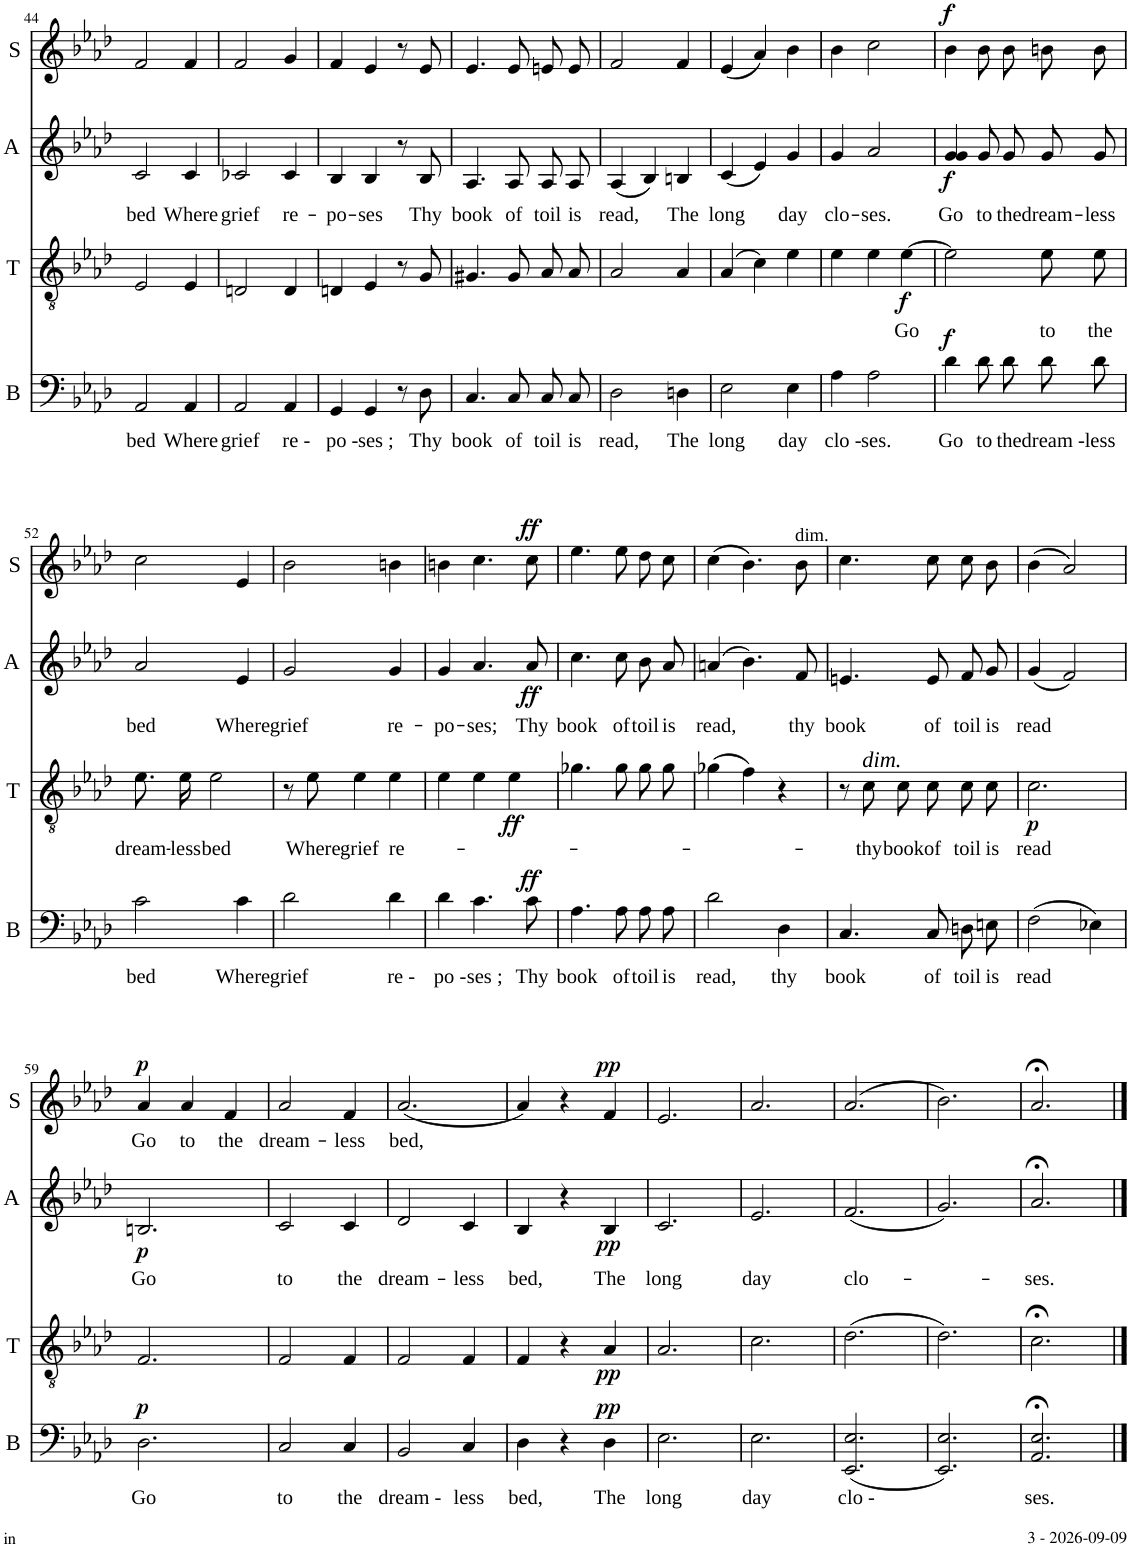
**kern	**text	**dynam	**kern	**text	**dynam	**kern	**text	**dynam	**kern	**text	**dynam
*part4	*part4	*part4	*part3	*part3	*part3	*part2	*part2	*part2	*part1	*part1	*part1
*staff4	*staff4	*staff4	*staff3	*staff3	*staff3	*staff2	*staff2	*staff2	*staff1	*staff1	*staff1
*I"Basses	*	*	*I"Tenors	*	*	*I"Alto	*	*	*I"Soprano	*	*
*I'B	*	*	*I'T	*	*	*I'A	*	*	*I'S	*	*
!!LO:PB:g=z
*clefF4	*	*	*clefGv2	*	*	*clefG2	*	*	*clefG2	*	*
*k[b-e-a-d-]	*	*	*k[b-e-a-d-]	*	*	*k[b-e-a-d-]	*	*	*k[b-e-a-d-]	*	*
*M3/4	*	*	*M3/4	*	*	*M3/4	*	*	*M3/4	*	*
=44	=44	=44	=44	=44	=44	=44	=44	=44	=44	=44	=44
!	!LO:LY:b	!	!	!	!	!	!LO:LY:b	!	!	!	!
2AA-/	bed	.	2E-/	.	.	2c/	bed	.	2f/	.	.
!	!LO:LY:b	!	!	!	!	!	!LO:LY:b	!	!	!	!
4AA-/	Where	.	4E-/	.	.	4c/	Where	.	4f/	.	.
=45	=45	=45	=45	=45	=45	=45	=45	=45	=45	=45	=45
!	!LO:LY:b	!	!	!	!	!	!LO:LY:b	!	!	!	!
2AA-/	grief	.	2Dn/	.	.	2c-X/	grief	.	2f/	.	.
!	!LO:LY:b	!	!	!	!	!	!LO:LY:b	!	!	!	!
4AA-/	re -	.	4D/	.	.	4c-/	re-	.	4g/	.	.
=46	=46	=46	=46	=46	=46	=46	=46	=46	=46	=46	=46
!	!LO:LY:b	!	!	!	!	!	!LO:LY:b	!	!	!	!
4GG/	po -	.	4Dn/	.	.	4B-/	-po-	.	4f/	.	.
!	!LO:LY:b	!	!	!	!	!	!LO:LY:b	!	!	!	!
4GG/	ses ;	.	4E-/	.	.	4B-/	-ses	.	4e-/	.	.
8r	.	.	8r	.	.	8r	.	.	8r	.	.
!	!LO:LY:b	!	!	!	!	!	!LO:LY:b	!	!	!	!
8D-\	Thy	.	8G/	.	.	8B-/	Thy	.	8e-/	.	.
=47	=47	=47	=47	=47	=47	=47	=47	=47	=47	=47	=47
!	!LO:LY:b	!	!	!	!	!	!LO:LY:b	!	!	!	!
4.C/	book	.	4.G#X/	.	.	4.A-/	book	.	4.e-/	.	.
!	!LO:LY:b	!	!	!	!	!	!LO:LY:b	!	!	!	!
8C/	of	.	8G#/	.	.	8A-/	of	.	8e-/	.	.
!	!LO:LY:b	!	!	!	!	!	!LO:LY:b	!	!	!	!
8C/L	toil	.	8A-/L	.	.	8A-/L	toil	.	8en/L	.	.
!	!LO:LY:b	!	!	!	!	!	!LO:LY:b	!	!	!	!
8C/J	is	.	8A-/J	.	.	8A-/J	is	.	8e/J	.	.
=48	=48	=48	=48	=48	=48	=48	=48	=48	=48	=48	=48
!	!LO:LY:b	!	!	!	!	!	!LO:LY:b	!	!	!	!
2D-\	read,	.	2A-/	.	.	(4A-/	read,	.	2f/	.	.
.	.	.	.	.	.	4B-/)	.	.	.	.	.
!	!LO:LY:b	!	!	!	!	!	!LO:LY:b	!	!	!	!
4Dn\	The	.	4A-/	.	.	4Bn/	The	.	4f/	.	.
=49	=49	=49	=49	=49	=49	=49	=49	=49	=49	=49	=49
!	!LO:LY:b	!	!	!	!	!	!LO:LY:b	!	!	!	!
2E-\	long	.	(4A-/	.	.	(4c/	long	.	(4e-/	.	.
.	.	.	4c\)	.	.	4e-/)	.	.	4a-/)	.	.
!	!LO:LY:b	!	!	!	!	!	!LO:LY:b	!	!	!	!
4E-\	day	.	4e-\	.	.	4g/	day	.	4b-\	.	.
=50	=50	=50	=50	=50	=50	=50	=50	=50	=50	=50	=50
!	!LO:LY:b	!	!	!	!	!	!LO:LY:b	!	!	!	!
4A-\	clo -	.	4e-\	.	.	4g/	clo-	.	4b-\	.	.
!	!LO:LY:b	!	!	!	!	!	!LO:LY:b	!	!	!	!
2A-\	ses.	.	4e-\	.	.	2a-/	-ses.	.	2cc\	.	.
!	!	!	!	!LO:LY:b	!LO:DY:b	!	!	!	!	!	!
.	.	.	[4e-\	Go	f	.	.	.	.	.	.
=51	=51	=51	=51	=51	=51	=51	=51	=51	=51	=51	=51
!	!LO:LY:b	!LO:DY:a	!	!	!	!	!LO:LY:b	!LO:DY:b	!	!	!LO:DY:a
4d-\	Go	f	2e-\]	.	.	4g/ 4g/	Go	f	4b-\	.	f
!	!LO:LY:b	!	!	!	!	!	!LO:LY:b	!	!	!	!
8d-\L	to	.	.	.	.	8g/L	to	.	8b-\L	.	.
!	!LO:LY:b	!	!	!	!	!	!LO:LY:b	!	!	!	!
8d-\J	the	.	.	.	.	8g/J	the	.	8b-\J	.	.
!	!LO:LY:b	!	!	!LO:LY:b	!	!	!LO:LY:b	!	!	!	!
8d-\L	dream -	.	8e-\L	to	.	8g/L	dream-	.	8bn\L	.	.
!	!LO:LY:b	!	!	!LO:LY:b	!	!	!LO:LY:b	!	!	!	!
8d-\J	less	.	8e-\J	the	.	8g/J	-less	.	8b\J	.	.
!!LO:LB:g=z
=52	=52	=52	=52	=52	=52	=52	=52	=52	=52	=52	=52
!	!LO:LY:b	!	!	!LO:LY:b	!	!	!LO:LY:b	!	!	!	!
2c\	bed	.	8.e-\L	dream-	.	2a-/	bed	.	2cc\	.	.
!	!	!	!	!LO:LY:b	!	!	!	!	!	!	!
.	.	.	16e-\Jk	-less	.	.	.	.	.	.	.
!	!	!	!	!LO:LY:b	!	!	!	!	!	!	!
.	.	.	2e-\	bed	.	.	.	.	.	.	.
!	!LO:LY:b	!	!	!	!	!	!LO:LY:b	!	!	!	!
4c\	Where	.	.	.	.	4e-/	Where	.	4e-/	.	.
=53	=53	=53	=53	=53	=53	=53	=53	=53	=53	=53	=53
!	!LO:LY:b	!	!	!	!	!	!LO:LY:b	!	!	!	!
2d-\	grief	.	8r	.	.	2g/	grief	.	2b-\	.	.
!	!	!	!	!LO:LY:b	!	!	!	!	!	!	!
.	.	.	8e-\	Where	.	.	.	.	.	.	.
!	!	!	!	!LO:LY:b	!	!	!	!	!	!	!
.	.	.	4e-\	grief	.	.	.	.	.	.	.
!	!LO:LY:b	!	!	!LO:LY:b	!	!	!LO:LY:b	!	!	!	!
4d-\	re -	.	4e-\	re-	.	4g/	re-	.	4bn\	.	.
=54	=54	=54	=54	=54	=54	=54	=54	=54	=54	=54	=54
!	!LO:LY:b	!	!	!	!	!	!LO:LY:b	!	!	!	!
4d-\	po -	.	4e-\	.	.	4g/	-po-	.	4bn\	.	.
!	!LO:LY:b	!	!	!	!	!	!LO:LY:b	!	!	!	!
4.c\	ses ;	.	4e-\	.	.	4.a-/	-ses;	.	4.cc\	.	.
!	!	!	!	!	!LO:DY:b	!	!	!	!	!	!
.	.	.	4e-\	.	ff	.	.	.	.	.	.
!	!LO:LY:b	!LO:DY:a	!	!	!	!	!LO:LY:b	!LO:DY:b	!	!	!LO:DY:a
8c\	Thy	ff	.	.	.	8a-/	Thy	ff	8cc\	.	ff
=55	=55	=55	=55	=55	=55	=55	=55	=55	=55	=55	=55
!	!LO:LY:b	!	!	!	!	!	!LO:LY:b	!	!	!	!
4.A-\	book	.	4.g-X\	.	.	4.cc\	book	.	4.ee-\	.	.
!	!LO:LY:b	!	!	!	!	!	!LO:LY:b	!	!	!	!
8A-\	of	.	8g-\	.	.	8cc\	of	.	8ee-\	.	.
!	!LO:LY:b	!	!	!	!	!	!LO:LY:b	!	!	!	!
8A-\L	toil	.	8g-\L	.	.	8b-/L	toil	.	8dd-\L	.	.
!	!LO:LY:b	!	!	!	!	!	!LO:LY:b	!	!	!	!
8A-\J	is	.	8g-\J	.	.	8a-/J	is	.	8cc\J	.	.
=56	=56	=56	=56	=56	=56	=56	=56	=56	=56	=56	=56
!	!LO:LY:b	!	!	!	!	!	!LO:LY:b	!	!	!	!
2d-\	read,	.	(4g-X\	.	.	(4an/	read,	.	(4cc\	.	.
.	.	.	4f\)	.	.	4.b-\)	.	.	4.b-\)	.	.
!	!LO:LY:b	!	!	!	!	!	!	!	!	!	!
4D-\	thy	.	4r	.	.	.	.	.	.	.	.
!	!	!	!	!	!	!	!	!	!LO:TX:a:t=dim.	!	!
!	!	!	!	!	!	!	!LO:LY:b	!	!	!	!
.	.	.	.	.	.	8f/	thy	.	8b-\	.	.
=57	=57	=57	=57	=57	=57	=57	=57	=57	=57	=57	=57
!	!LO:LY:b	!	!	!	!	!	!LO:LY:b	!	!	!	!
4.C/	book	.	8r	.	.	4.en/	book	.	4.cc\	.	.
!	!	!	!LO:TX:a:i:t=dim.	!	!	!	!	!	!	!	!
!	!	!	!	!LO:LY:b	!	!	!	!	!	!	!
.	.	.	8c\	thy	.	.	.	.	.	.	.
!	!	!	!	!LO:LY:b	!	!	!	!	!	!	!
.	.	.	8c\L	book	.	.	.	.	.	.	.
!	!LO:LY:b	!	!	!LO:LY:b	!	!	!LO:LY:b	!	!	!	!
8C/	of	.	8c\J	of	.	8e/	of	.	8cc\	.	.
!	!LO:LY:b	!	!	!LO:LY:b	!	!	!LO:LY:b	!	!	!	!
8Dn\L	toil	.	8c\L	toil	.	8f/L	toil	.	8cc\L	.	.
!	!LO:LY:b	!	!	!LO:LY:b	!	!	!LO:LY:b	!	!	!	!
8En\J	is	.	8c\J	is	.	8g/J	is	.	8b-\J	.	.
=58	=58	=58	=58	=58	=58	=58	=58	=58	=58	=58	=58
!	!LO:LY:b	!	!	!LO:LY:b	!LO:DY:b	!	!LO:LY:b	!	!	!	!
(2F\	read	.	2.c\	read	p	(4g/	read	.	(4b-\	.	.
.	.	.	.	.	.	2f/)	.	.	2a-/)	.	.
4E-X\)	.	.	.	.	.	.	.	.	.	.	.
!!LO:LB:g=z
=59	=59	=59	=59	=59	=59	=59	=59	=59	=59	=59	=59
!	!LO:LY:b	!LO:DY:a	!	!	!	!	!LO:LY:b	!LO:DY:b	!	!LO:LY:b	!LO:DY:a
2.D-\	Go	p	2.F/	.	.	2.Bn/	Go	p	4a-/	Go	p
!	!	!	!	!	!	!	!	!	!	!LO:LY:b	!
.	.	.	.	.	.	.	.	.	4a-/	to	.
!	!	!	!	!	!	!	!	!	!	!LO:LY:b	!
.	.	.	.	.	.	.	.	.	4f/	the	.
=60	=60	=60	=60	=60	=60	=60	=60	=60	=60	=60	=60
!	!LO:LY:b	!	!	!	!	!	!LO:LY:b	!	!	!LO:LY:b	!
2C/	to	.	2F/	.	.	2c/	to	.	2a-/	dream-	.
!	!LO:LY:b	!	!	!	!	!	!LO:LY:b	!	!	!LO:LY:b	!
4C/	the	.	4F/	.	.	4c/	the	.	4f/	-less	.
=61	=61	=61	=61	=61	=61	=61	=61	=61	=61	=61	=61
!	!LO:LY:b	!	!	!	!	!	!LO:LY:b	!	!	!LO:LY:b	!
2BB-/	dream -	.	2F/	.	.	2d-/	dream-	.	(2.a-/	bed,	.
!	!LO:LY:b	!	!	!	!	!	!LO:LY:b	!	!	!	!
4C/	less	.	4F/	.	.	4c/	-less	.	.	.	.
=62	=62	=62	=62	=62	=62	=62	=62	=62	=62	=62	=62
!	!LO:LY:b	!	!	!	!	!	!LO:LY:b	!	!	!	!
4D-\	bed,	.	4F/	.	.	4B-/	bed,	.	4a-/)	.	.
4r	.	.	4r	.	.	4r	.	.	4r	.	.
!	!LO:LY:b	!LO:DY:a	!	!	!LO:DY:b	!	!LO:LY:b	!LO:DY:b	!	!	!LO:DY:a
4D-\	The	pp	4A-/	.	pp	4B-/	The	pp	4f/	.	pp
=63	=63	=63	=63	=63	=63	=63	=63	=63	=63	=63	=63
!	!LO:LY:b	!	!	!	!	!	!LO:LY:b	!	!	!	!
2.E-\	long	.	2.A-/	.	.	2.c/	long	.	2.e-/	.	.
=64	=64	=64	=64	=64	=64	=64	=64	=64	=64	=64	=64
!	!LO:LY:b	!	!	!	!	!	!LO:LY:b	!	!	!	!
2.E-\	day	.	2.c\	.	.	2.e-/	day	.	2.a-/	.	.
=65	=65	=65	=65	=65	=65	=65	=65	=65	=65	=65	=65
!	!LO:LY:b	!	!	!	!	!	!LO:LY:b	!	!	!	!
(2.EE-/ 2.E-/	clo -	.	(2.d-\	.	.	(2.f/	clo-	.	(2.a-/	.	.
=66	=66	=66	=66	=66	=66	=66	=66	=66	=66	=66	=66
2.EE-/ 2.E-/)	.	.	2.d-\)	.	.	2.g/)	.	.	2.b-\)	.	.
=67	=67	=67	=67	=67	=67	=67	=67	=67	=67	=67	=67
!	!LO:LY:b	!	!	!	!	!	!LO:LY:b	!	!	!	!
2.AA-/;< 2.E-/;<	ses.	.	2.c;<\	.	.	2.a-;</	-ses.	.	2.a-;</	.	.
==	==	==	==	==	==	==	==	==	==	==	==
*-	*-	*-	*-	*-	*-	*-	*-	*-	*-	*-	*-
